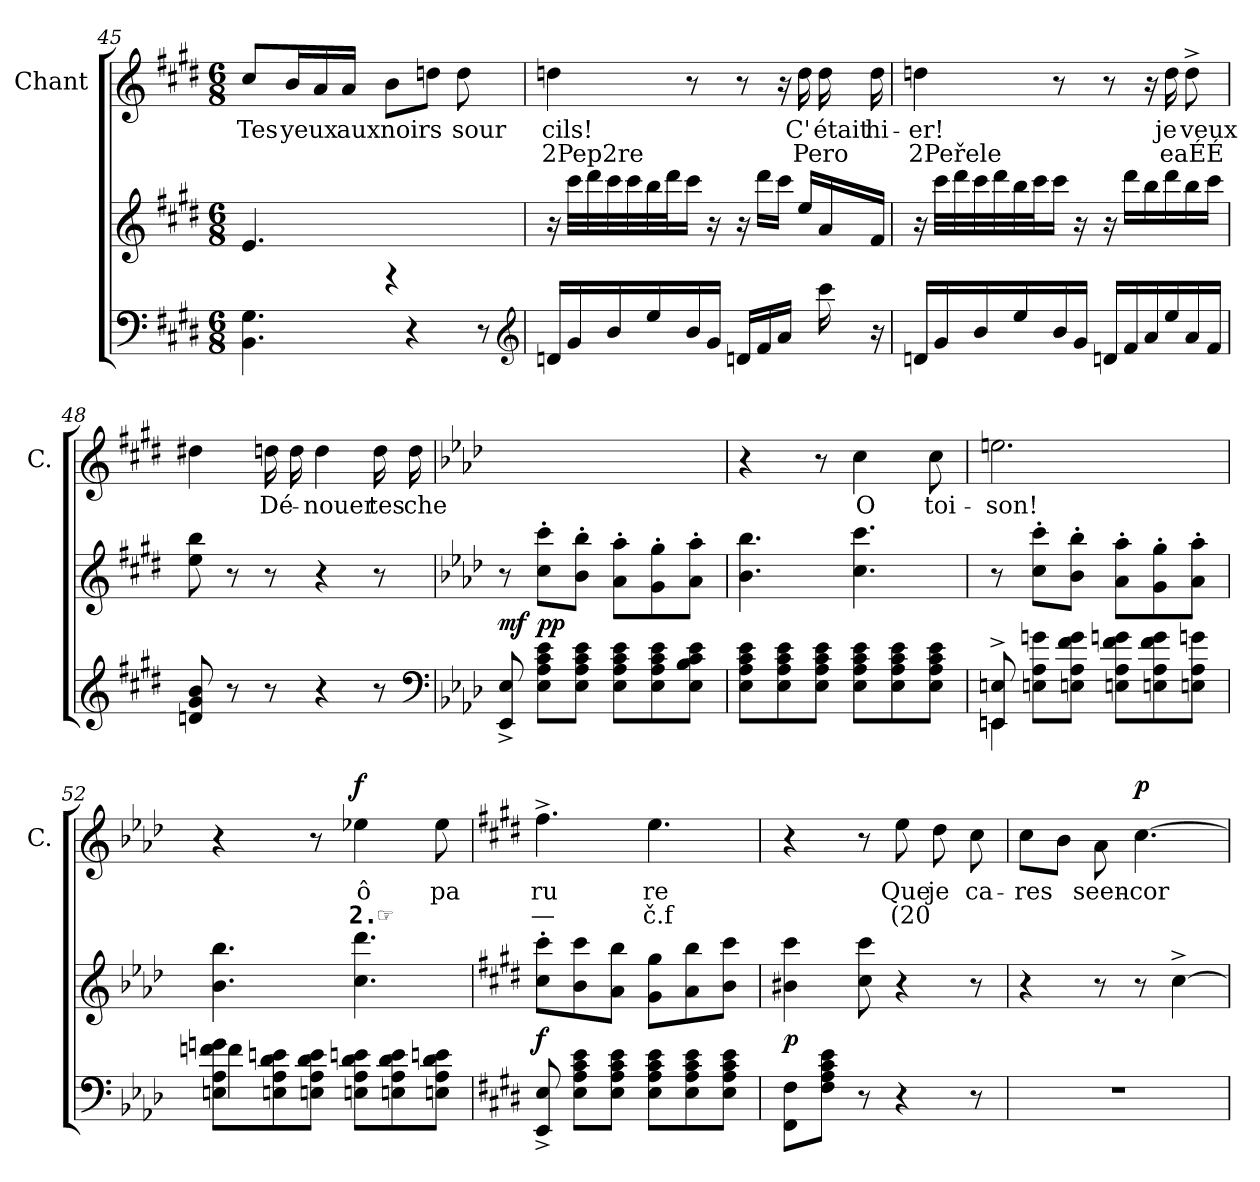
**kern	**dynam	**kern	**kern	**text	**text	**dynam
*part3	*part3	*part2	*part1	*part1	*part1	*part1
*staff3	*staff3	*staff2	*staff1	*staff1	*staff1	*staff1
*	*	*	*I"Chant	*	*	*
*	*	*	*I'C.	*	*	*
!!LO:LB:g=z
*clefF4	*	*clefG2	*clefG2	*	*	*
*k[f#c#g#d#]	*	*k[f#c#g#d#]	*k[f#c#g#d#]	*	*	*
*M6/8	*	*M6/8	*M6/8	*	*	*
=45	=45	=45	=45	=45	=45	=45
*	*	*^	*	*	*	*
4.BBi\ 4.G#i\	.	4.ej/	8ryy	8cc#j\	Tes	.	.
.	.	.	16ryy	16bj/LL	yeux	.	.
.	.	.	16ryy	16aj/JJ	.	.	.
.	.	.	16ryy	16aj/JJ	aux	.	.
.	.	.	4r	8bj\L	noirs	.	.
4r	.	4.ryy	.	.	.	.	.
.	.	.	.	8ddnj\J	.	.	.
.	.	.	8.ryy	8ddj\	sour	.	.
8r	.	.	.	.	.	.	.
.	.	.	.	16ryy	.	.	.
*	*	*v	*v	*	*	*	*
*clefG2	*	*	*	*	*	*
=46	=46	=46	=46	=46	=46	=46
16dni/LL	.	16r	4ddnj\	cils!	2Pep2re	.
16g#i/	.	32ccc#j\LLL	.	.	.	.
.	.	32ddd#j\	.	.	.	.
16bi/	.	32ccc#j\	.	.	.	.
.	.	32ccc#j\	.	.	.	.
16eei/	.	32bbj\	.	.	.	.
.	.	32ddd#j\J	.	.	.	.
16bi/	.	16ccc#j\JJ	8r	.	.	.
16g#i/JJ	.	16r	.	.	.	.
16dni/LL	.	16r	8r	.	.	.
16f#i/	.	16ddd#j\LL	.	.	.	.
16ai/JJ	.	16ccc#j\JJ	16r	.	.	.
16ryy	.	16eej/LL	16ddj\	C'	Pero	.
16ccc#i\	.	16aj/	16ddj\	était	.	.
16r	.	16f#j/JJ	16ddj\	hi-	.	.
=47	=47	=47	=47	=47	=47	=47
16dni/LL	.	16r	4ddnj\	er!	2Peřele	.
16g#i/	.	32ccc#j\LLL	.	.	.	.
.	.	32ddd#j\	.	.	.	.
16bi/	.	32ccc#j\	.	.	.	.
.	.	32ddd#j\	.	.	.	.
16eei/	.	32bbj\	.	.	.	.
.	.	32ccc#j\J	.	.	.	.
16bi/	.	16ccc#j\JJ	8r	.	.	.
16g#i/JJ	.	16r	.	.	.	.
16dni/LL	.	16r	8r	.	.	.
16f#i/	.	16ddd#j\LL	.	.	.	.
16ai/	.	16bbj\	16r	.	.	.
16eei/	.	16ddd#j\	16ddj\	je	eaÉÉ	.
16ai/	.	16bbj\	8dd^>j\	veux	.	.
16f#i/JJ	.	16ccc#j\JJ	.	.	.	.
!!LO:LB:g=z
=48	=48	=48	=48	=48	=48	=48
8bi/ 8g#i/ 8dni/	.	8eej\ 8bbj\	4dd#Xj\	.	.	.
8r	.	8r	.	.	.	.
8r	.	8r	16ddnj\	Dé-	.	.
.	.	.	16ddj\	.	.	.
4r	.	4r	4ddj\	nouer	.	.
8r	.	8r	16ddj\	tes	.	.
.	.	.	16ddj\	che	.	.
*clefF4	*	*	*	*	*	*
=49	=49	=49	=49	=49	=49	=49
*k[b-e-a-d-]	*	*k[b-e-a-d-]	*k[b-e-a-d-]	*	*	*
!	!LO:DY:a	!	!	!	!	!
8E-i^>/ 8EE-i^>/	mf	8r	2.ryy	.	.	.
!	!LO:DY:a	!	!	!	!	!
8E-i\ 8A-i\ 8ci\ 8e-i\L	pp	8ccj'>\ 8cccj'>\L	.	.	.	.
8E-i\ 8A-i\ 8ci\ 8e-i\J	.	8b-j'>\ 8bb-j'>\J	.	.	.	.
8E-i\ 8e-i\ 8ci\ 8A-i\L	.	8a-j'>\ 8aa-j'>\L	.	.	.	.
8E-i\ 8A-i\ 8e-i\ 8ci\	.	8gj'>\ 8ggj'>\	.	.	.	.
8E-i\ 8e-i\ 8ci\ 8B-i\J	.	8a-j'>\ 8aa-j'>\J	.	.	.	.
=50	=50	=50	=50	=50	=50	=50
8E-i\ 8A-i\ 8ci\ 8e-i\L	.	4.b-j\ 4.bb-j\	4r	.	.	.
8E-i\ 8A-i\ 8e-i\ 8ci\	.	.	.	.	.	.
8E-i\ 8A-i\ 8e-i\ 8ci\J	.	.	8r	.	.	.
8E-i\ 8A-i\ 8ci\ 8e-i\L	.	4.ccj\ 4.cccj\	4ccj\	O	.	.
8E-i\ 8A-i\ 8ci\ 8e-i\	.	.	.	.	.	.
8E-i\ 8e-i\ 8ci\ 8A-i\J	.	.	8ccj\	toi-	.	.
=51	=51	=51	=51	=51	=51	=51
*^	*	*	*	*	*	*
8Eni^>/ 8EEni^>/	4EEnZ\	.	8r	2.eenj\	son!	.	.
8Eni\ 8A-i\ 8gni\L	.	.	8ccj'>\ 8cccj'>\L	.	.	.	.
8Eni\ 8A-i\ 8fi\ 8gi\J	2ryy	.	8b-j'>\ 8bb-j'>\J	.	.	.	.
8Eni\ 8A-i\ 8fi\ 8gni\L	.	.	8a-j'>\ 8aa-j'>\L	.	.	.	.
8Eni\ 8A-i\ 8fi\ 8gi\	.	.	8gj'>\ 8ggj'>\	.	.	.	.
8Eni\ 8A-i\ 8gni\J	.	.	8a-j'>\ 8aa-j'>\J	.	.	.	.
!!LO:PB:g=z
=52	=52	=52	=52	=52	=52	=52	=52
8Eni\ 8A-i\ 8fni\ 8gni\L	4fZ\	.	4.b-j\ 4.bb-j\	4r	.	.	.
8Eni\ 8A-i\ 8d-i\ 8eni\	.	.	.	.	.	.	.
8Eni\ 8A-i\ 8d-i\ 8ei\J	2ryy	.	.	8r	.	.	.
!	!	!	!	!	!	!	!LO:DY:a
8Eni\ 8A-i\ 8d-i\ 8eni\L	.	.	4.ccj\ 4.ddd-j\	4ee-Xj\	ô	2.☞	f
8Eni\ 8A-i\ 8d-i\ 8ei\	.	.	.	.	.	.	.
8Eni\ 8A-i\ 8d-i\ 8eni\J	.	.	.	8ee-j\	pa	.	.
*v	*v	*	*	*	*	*	*
=53	=53	=53	=53	=53	=53	=53
*k[f#c#g#d#]	*	*k[f#c#g#d#]	*k[f#c#g#d#]	*	*	*
!	!LO:DY:a	!	!	!	!	!
8Ei^</ 8EEi^</	f	8cc#j'>\ 8ccc#j'>\L	4.ff#^>j\	ru	—	.
8Ei\ 8Ai\ 8c#i\ 8ei\L	.	8bj\ 8ccc#j\	.	.	.	.
8Ei\ 8Ai\ 8c#i\ 8ei\J	.	8aj\ 8bbj\J	.	.	.	.
8Ei\ 8Ai\ 8c#i\ 8ei\L	.	8g#j\ 8gg#j\L	4.eej\	re	č.f	.
8Ei\ 8Ai\ 8c#i\ 8ei\	.	8aj\ 8bbj\	.	.	.	.
8Ei\ 8Ai\ 8c#i\ 8ei\J	.	8bj\ 8ccc#j\J	.	.	.	.
=54	=54	=54	=54	=54	=54	=54
!	!LO:DY:a	!	!	!	!	!
8FF#i\ 8F#i\L	p	4b#Xj\ 4ccc#j\	4r	.	.	.
8ei\ 8c#i\ 8Ai\ 8F#i\J	.	.	.	.	.	.
8r	.	8cc#j\ 8ccc#j\	8r	.	.	.
4r	.	4r	8eej\	Que	(20	.
.	.	.	8dd#j\	je	.	.
8r	.	8r	8cc#j\	ca-	.	.
=55	=55	=55	=55	=55	=55	=55
2.r	.	4r	8cc#j\L	res	.	.
.	.	.	8bj\J	--	.	.
.	.	8r	8aj\	seen-	.	.
!	!	!	!	!	!	!LO:DY:a
.	.	8r	[4.cc#j\	cor-	.	p
.	.	[4cc#^>j\	.	.	.	.
=	=	=	=	=	=	=
*-	*-	*-	*-	*-	*-	*-
